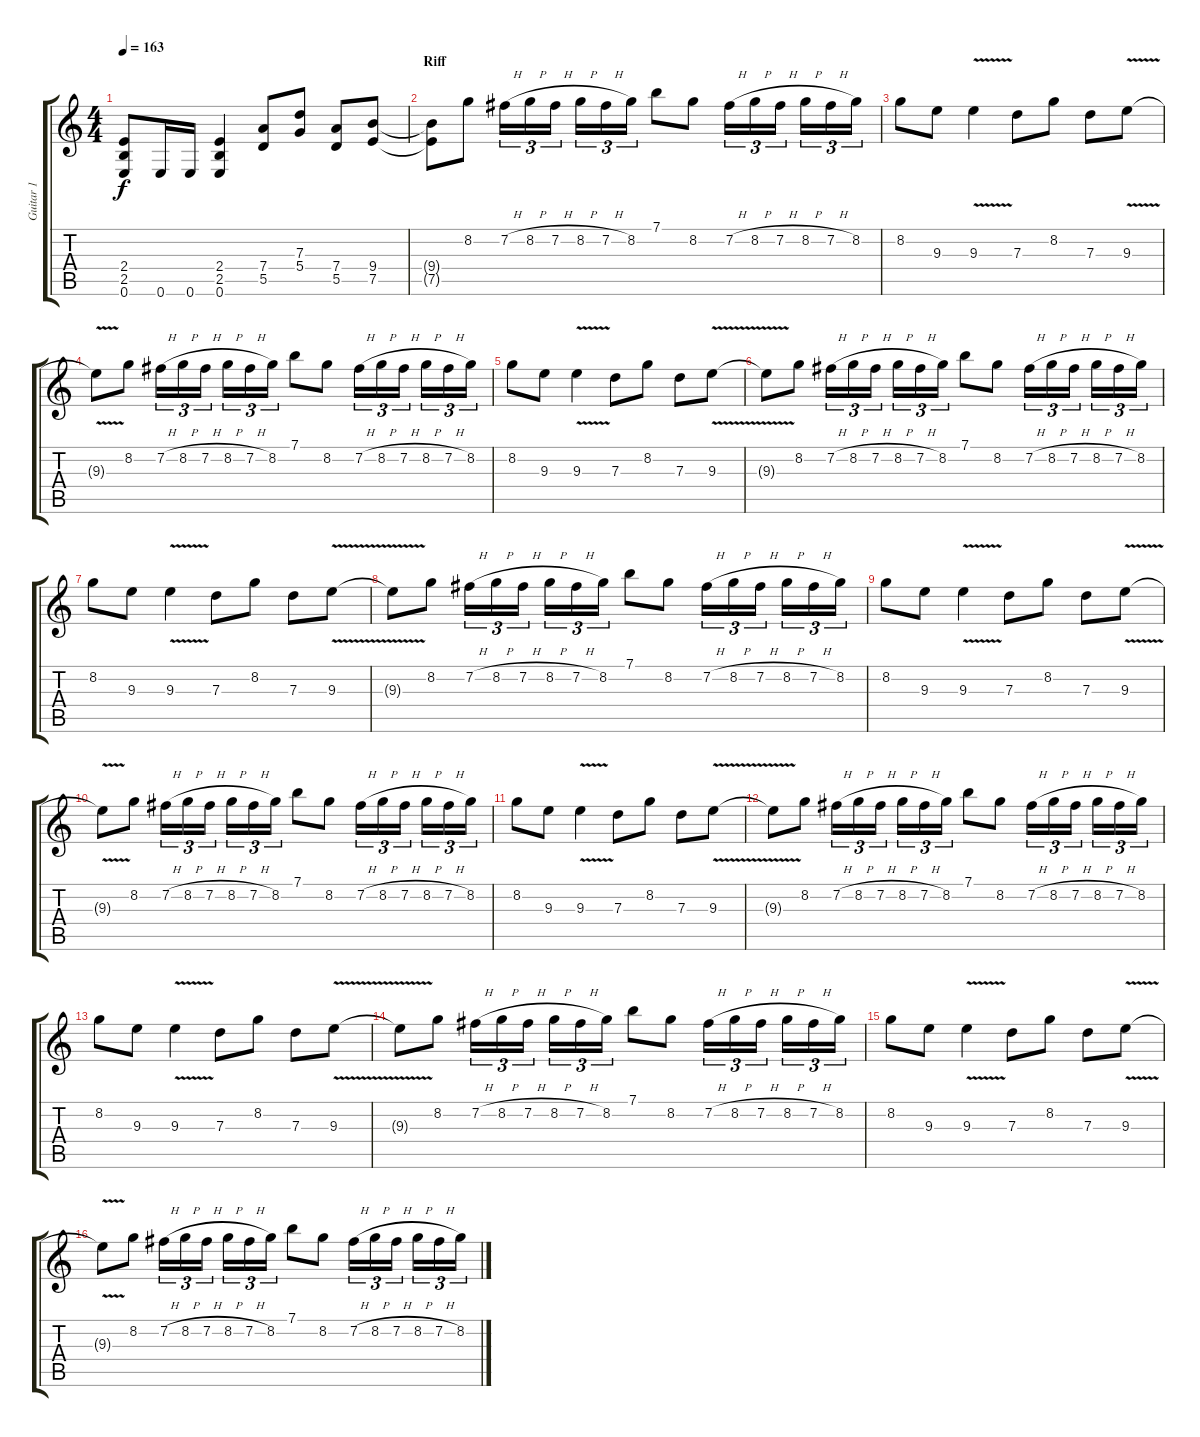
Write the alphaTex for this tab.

\track ("Guitar 1" "Guitar 1") {instrument overdrivenguitar}
\staff {score tabs}
\tuning (E4 B3 G3 D3 A2 E2) {hide}
\ts (4 4)
\tempo 163
\clef g2
\ks c
(2.4 2.5 0.6).8{dy f} 0.6.16 0.6.16 (2.4 2.5 0.6).4 (7.4 5.5).8 (7.3 5.4).8 (7.4 5.5).8 (9.4 7.5).8 |
\section ("" "Riff")
(9.4{t} 7.5{t}).8 8.2.8 7.2{h}.16{tu (3 2)} 8.2{h}.16{tu (3 2)} 7.2{h}.16{tu (3 2) beam splitsecondary} 8.2{h}.16{tu (3 2)} 7.2{h}.16{tu (3 2)} 8.2.16{tu (3 2)} 7.1.8 8.2.8 7.2{h}.16{tu (3 2)} 8.2{h}.16{tu (3 2)} 7.2{h}.16{tu (3 2) beam splitsecondary} 8.2{h}.16{tu (3 2)} 7.2{h}.16{tu (3 2)} 8.2.16{tu (3 2)} |
8.2.8 9.3.8 9.3{v}.4 7.3.8 8.2.8 7.3.8 9.3{v}.8 |
9.3{t}.8 8.2.8 7.2{h}.16{tu (3 2)} 8.2{h}.16{tu (3 2)} 7.2{h}.16{tu (3 2) beam splitsecondary} 8.2{h}.16{tu (3 2)} 7.2{h}.16{tu (3 2)} 8.2.16{tu (3 2)} 7.1.8 8.2.8 7.2{h}.16{tu (3 2)} 8.2{h}.16{tu (3 2)} 7.2{h}.16{tu (3 2) beam splitsecondary} 8.2{h}.16{tu (3 2)} 7.2{h}.16{tu (3 2)} 8.2.16{tu (3 2)} |
8.2.8 9.3.8 9.3{v}.4 7.3.8 8.2.8 7.3.8 9.3{v}.8 |
9.3{t}.8 8.2.8 7.2{h}.16{tu (3 2)} 8.2{h}.16{tu (3 2)} 7.2{h}.16{tu (3 2) beam splitsecondary} 8.2{h}.16{tu (3 2)} 7.2{h}.16{tu (3 2)} 8.2.16{tu (3 2)} 7.1.8 8.2.8 7.2{h}.16{tu (3 2)} 8.2{h}.16{tu (3 2)} 7.2{h}.16{tu (3 2) beam splitsecondary} 8.2{h}.16{tu (3 2)} 7.2{h}.16{tu (3 2)} 8.2.16{tu (3 2)} |
8.2.8 9.3.8 9.3{v}.4 7.3.8 8.2.8 7.3.8 9.3{v}.8 |
9.3{t}.8 8.2.8 7.2{h}.16{tu (3 2)} 8.2{h}.16{tu (3 2)} 7.2{h}.16{tu (3 2) beam splitsecondary} 8.2{h}.16{tu (3 2)} 7.2{h}.16{tu (3 2)} 8.2.16{tu (3 2)} 7.1.8 8.2.8 7.2{h}.16{tu (3 2)} 8.2{h}.16{tu (3 2)} 7.2{h}.16{tu (3 2) beam splitsecondary} 8.2{h}.16{tu (3 2)} 7.2{h}.16{tu (3 2)} 8.2.16{tu (3 2)} |
8.2.8 9.3.8 9.3{v}.4 7.3.8 8.2.8 7.3.8 9.3{v}.8 |
9.3{t}.8 8.2.8 7.2{h}.16{tu (3 2)} 8.2{h}.16{tu (3 2)} 7.2{h}.16{tu (3 2) beam splitsecondary} 8.2{h}.16{tu (3 2)} 7.2{h}.16{tu (3 2)} 8.2.16{tu (3 2)} 7.1.8 8.2.8 7.2{h}.16{tu (3 2)} 8.2{h}.16{tu (3 2)} 7.2{h}.16{tu (3 2) beam splitsecondary} 8.2{h}.16{tu (3 2)} 7.2{h}.16{tu (3 2)} 8.2.16{tu (3 2)} |
8.2.8 9.3.8 9.3{v}.4 7.3.8 8.2.8 7.3.8 9.3{v}.8 |
9.3{t}.8 8.2.8 7.2{h}.16{tu (3 2)} 8.2{h}.16{tu (3 2)} 7.2{h}.16{tu (3 2) beam splitsecondary} 8.2{h}.16{tu (3 2)} 7.2{h}.16{tu (3 2)} 8.2.16{tu (3 2)} 7.1.8 8.2.8 7.2{h}.16{tu (3 2)} 8.2{h}.16{tu (3 2)} 7.2{h}.16{tu (3 2) beam splitsecondary} 8.2{h}.16{tu (3 2)} 7.2{h}.16{tu (3 2)} 8.2.16{tu (3 2)} |
8.2.8 9.3.8 9.3{v}.4 7.3.8 8.2.8 7.3.8 9.3{v}.8 |
9.3{t}.8 8.2.8 7.2{h}.16{tu (3 2)} 8.2{h}.16{tu (3 2)} 7.2{h}.16{tu (3 2) beam splitsecondary} 8.2{h}.16{tu (3 2)} 7.2{h}.16{tu (3 2)} 8.2.16{tu (3 2)} 7.1.8 8.2.8 7.2{h}.16{tu (3 2)} 8.2{h}.16{tu (3 2)} 7.2{h}.16{tu (3 2) beam splitsecondary} 8.2{h}.16{tu (3 2)} 7.2{h}.16{tu (3 2)} 8.2.16{tu (3 2)} |
8.2.8 9.3.8 9.3{v}.4 7.3.8 8.2.8 7.3.8 9.3{v}.8 |
9.3{t}.8 8.2.8 7.2{h}.16{tu (3 2)} 8.2{h}.16{tu (3 2)} 7.2{h}.16{tu (3 2) beam splitsecondary} 8.2{h}.16{tu (3 2)} 7.2{h}.16{tu (3 2)} 8.2.16{tu (3 2)} 7.1.8 8.2.8 7.2{h}.16{tu (3 2)} 8.2{h}.16{tu (3 2)} 7.2{h}.16{tu (3 2) beam splitsecondary} 8.2{h}.16{tu (3 2)} 7.2{h}.16{tu (3 2)} 8.2.16{tu (3 2)}
